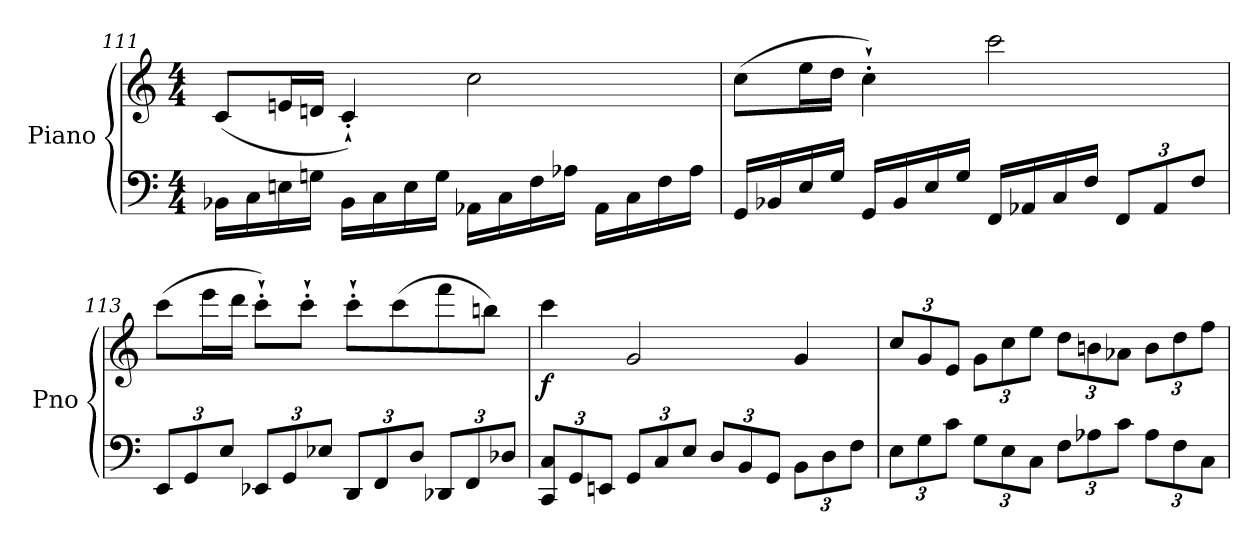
**kern	**kern	**dynam
*part1	*part1	*part1
*staff2	*staff1	*staff1/2
*I"Piano	*	*
*I'Pno	*	*
!!LO:LB:g=z
*clefF4	*clefG2	*
*k[]	*k[]	*
*M4/4	*M4/4	*
=111	=111	=111
16BB-X\LL	(8c/L	.
16C\	.	.
16En\	16en/L	.
16Gn\JJ	16dn/JJ	.
16BB-\LL	4c'`/)	.
16C\	.	.
16E\	.	.
16G\JJ	.	.
16AA-X\LL	2cc\	.
16C\	.	.
16F\	.	.
16A-X\JJ	.	.
16AA-\LL	.	.
16C\	.	.
16F\	.	.
16A-\JJ	.	.
=112	=112	=112
!	!	!LO:DY:b
16GG/LL	(8cc\L	other-dynamics
16BB-X/	.	.
16E/	16ee\L	.
16G/JJ	16dd\JJ	.
16GG/LL	4cc'`\)	.
16BB-/	.	.
16E/	.	.
16G/JJ	.	.
16FF/LL	2ccc\	.
16AA-X/	.	.
16C/	.	.
16F/JJ	.	.
*Xbrackettup	*	*
12FF/L	.	.
12AA-/	.	.
12F/J	.	.
=113	=113	=113
12EE/L	(8ccc\L	.
12GG/	.	.
.	16eee\L	.
12E/J	.	.
.	16ddd\JJ	.
12EE-X/L	8ccc'`\L)	.
12GG/	.	.
.	8ccc'`\J	.
12E-X/J	.	.
12DD/L	8ccc'`\L	.
12FF/	.	.
.	(8ccc\	.
12D/J	.	.
12DD-X/L	8fff\	.
12FF/	.	.
.	8bbn\J)	.
12D-X/J	.	.
!!LO:PB:g=z
=114	=114	=114
!	!	!LO:DY:b
12CC/ 12C/L	4ccc\	f
12GG/	.	.
12EEn/J	.	.
12GG/L	2g/	.
12C/	.	.
12E/J	.	.
12D/L	.	.
12BB/	.	.
12GG/J	.	.
12BB\L	4g/	.
12D\	.	.
12F\J	.	.
=115	=115	=115
*	*Xbrackettup	*
12E\L	12cc/L	.
12G\	12g/	.
12c\J	12e/J	.
12G\L	12g\L	.
12E\	12cc\	.
12C\J	12ee\J	.
12F\L	12dd\L	.
12A-X\	12bn\	.
12c\J	12a-X\J	.
12A-\L	12b\L	.
12F\	12dd\	.
12C\J	12ff\J	.
=	=	=
*-	*-	*-
